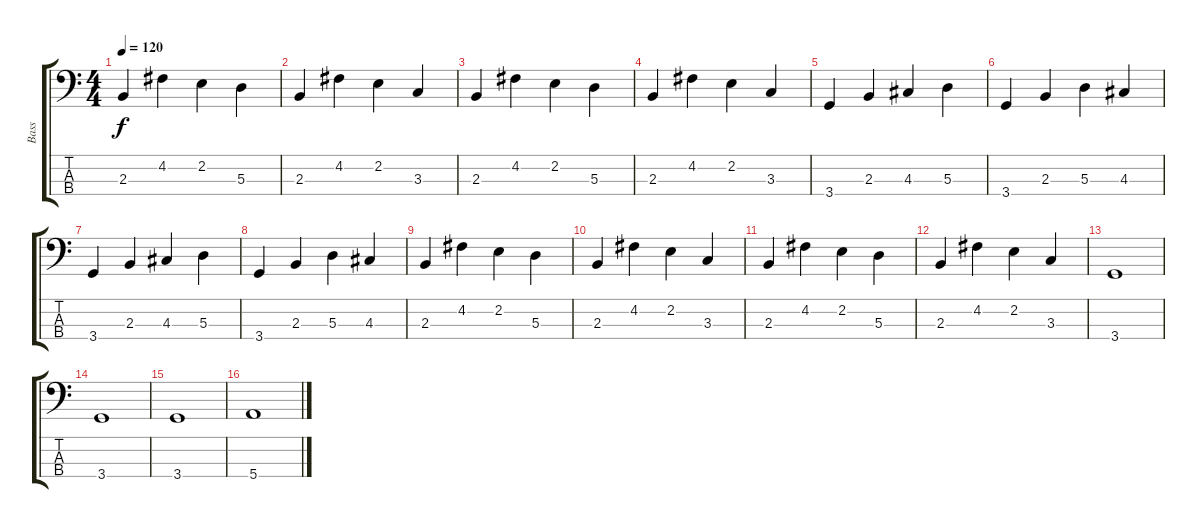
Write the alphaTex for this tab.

\track ("Bass" "Bass") {instrument electricbassfinger}
\staff {score tabs}
\tuning (G2 D2 A1 E1) {hide}
\ts (4 4)
\tempo 120
\clef f4
\ks c
2.3.4{dy f} 4.2.4 2.2.4 5.3.4 |
2.3.4 4.2.4 2.2.4 3.3.4 |
2.3.4 4.2.4 2.2.4 5.3.4 |
2.3.4 4.2.4 2.2.4 3.3.4 |
3.4.4 2.3.4 4.3.4 5.3.4 |
3.4.4 2.3.4 5.3.4 4.3.4 |
3.4.4 2.3.4 4.3.4 5.3.4 |
3.4.4 2.3.4 5.3.4 4.3.4 |
2.3.4 4.2.4 2.2.4 5.3.4 |
2.3.4 4.2.4 2.2.4 3.3.4 |
2.3.4 4.2.4 2.2.4 5.3.4 |
2.3.4 4.2.4 2.2.4 3.3.4 |
3.4.1 |
3.4.1 |
3.4.1 |
5.4.1
